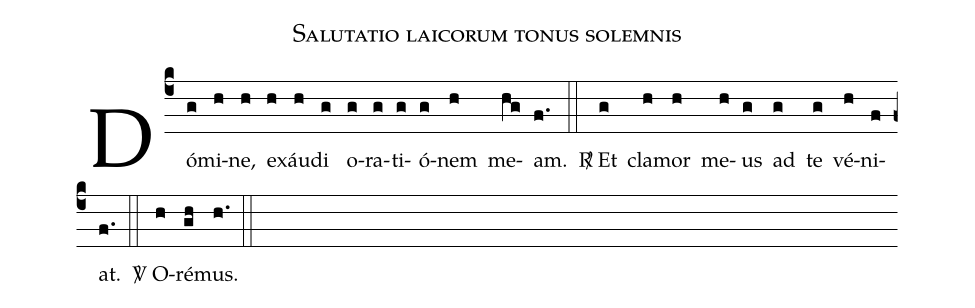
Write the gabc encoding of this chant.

name:Salutatio laicorum tonus solemnis;
%%
(c4) Dó(g)mi(h)ne,(h) ex(h)áu(h)di(g) o(g)ra(g)ti(g)ó(g)nem(h) me(hg)am.(f.) (::)
<sp>R/</sp> Et(g) cla(h)mor(h) me(h)us(g) ad(g) te(g) vé(h)ni(f)at.(f.) (::)
<sp>V/</sp> O(h)ré(gh)mus.(h.) (::)
